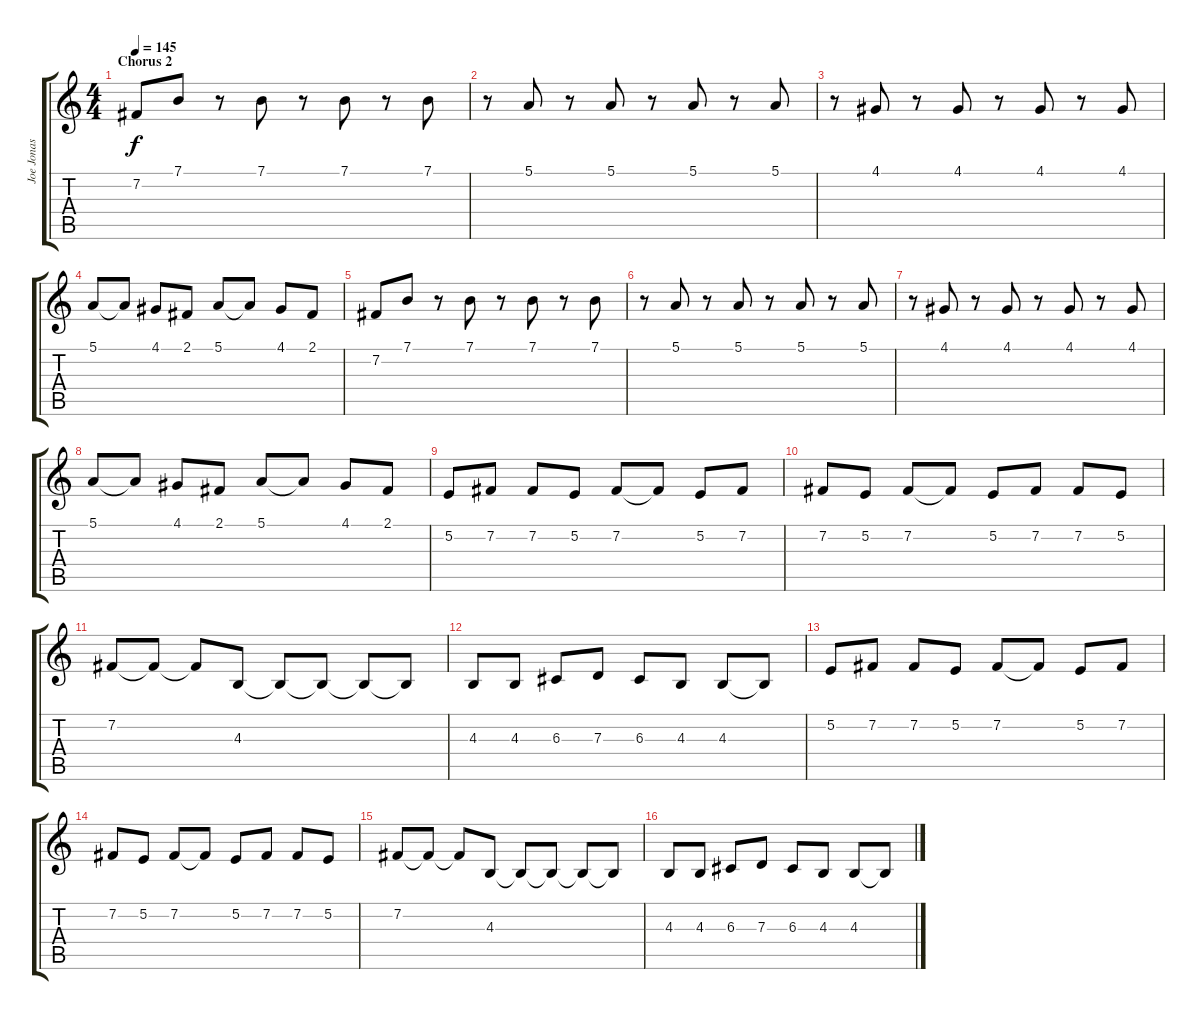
\track ("Joe Jonas" "Joe Jonas") {instrument oboe}
\staff {score tabs}
\tuning (E4 B3 G3 D3 A2 E2) {hide}
\ts (4 4)
\section ("" "Chorus 2")
\tempo 145
\clef g2
\ks c
7.2.8{dy f} 7.1.8 r.8 7.1.8 r.8 7.1.8 r.8 7.1.8 |
r.8 5.1.8 r.8 5.1.8 r.8 5.1.8 r.8 5.1.8 |
r.8 4.1.8 r.8 4.1.8 r.8 4.1.8 r.8 4.1.8 |
5.1.8 5.1{t}.8 4.1.8 2.1.8 5.1.8 5.1{t}.8 4.1.8 2.1.8 |
7.2.8 7.1.8 r.8 7.1.8 r.8 7.1.8 r.8 7.1.8 |
r.8 5.1.8 r.8 5.1.8 r.8 5.1.8 r.8 5.1.8 |
r.8 4.1.8 r.8 4.1.8 r.8 4.1.8 r.8 4.1.8 |
5.1.8 5.1{t}.8 4.1.8 2.1.8 5.1.8 5.1{t}.8 4.1.8 2.1.8 |
5.2.8 7.2.8 7.2.8 5.2.8 7.2.8 7.2{t}.8 5.2.8 7.2.8 |
7.2.8 5.2.8 7.2.8 7.2{t}.8 5.2.8 7.2.8 7.2.8 5.2.8 |
7.2.8 7.2{t}.8 7.2{t}.8 4.3.8 4.3{t}.8 4.3{t}.8 4.3{t}.8 4.3{t}.8 |
4.3.8 4.3.8 6.3.8 7.3.8 6.3.8 4.3.8 4.3.8 4.3{t}.8 |
5.2.8 7.2.8 7.2.8 5.2.8 7.2.8 7.2{t}.8 5.2.8 7.2.8 |
7.2.8 5.2.8 7.2.8 7.2{t}.8 5.2.8 7.2.8 7.2.8 5.2.8 |
7.2.8 7.2{t}.8 7.2{t}.8 4.3.8 4.3{t}.8 4.3{t}.8 4.3{t}.8 4.3{t}.8 |
4.3.8 4.3.8 6.3.8 7.3.8 6.3.8 4.3.8 4.3.8 4.3{t}.8
